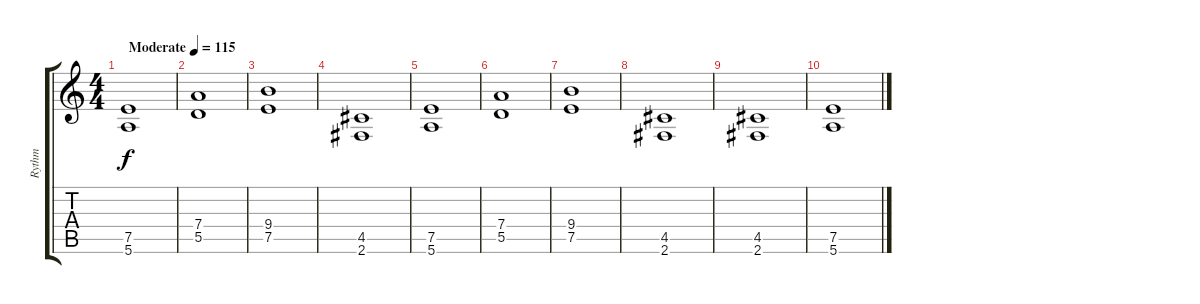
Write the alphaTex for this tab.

\track ("Rythm" "Rythm") {instrument distortionguitar}
\staff {score tabs}
\tuning (E4 B3 G3 D3 A2 E2) {hide}
\ts (4 4)
\section ("" "")
\tempo (115 "Moderate")
\clef g2
\ks c
(7.5 5.6).1{dy f instrument distortionguitar} |
(7.4 5.5).1{txt ""} |
(9.4 7.5).1 |
(4.5 2.6).1 |
(7.5 5.6).1 |
(7.4 5.5).1 |
(9.4 7.5).1 |
(4.5 2.6).1 |
(4.5 2.6).1 |
(7.5 5.6).1{txt "" volume 0}
